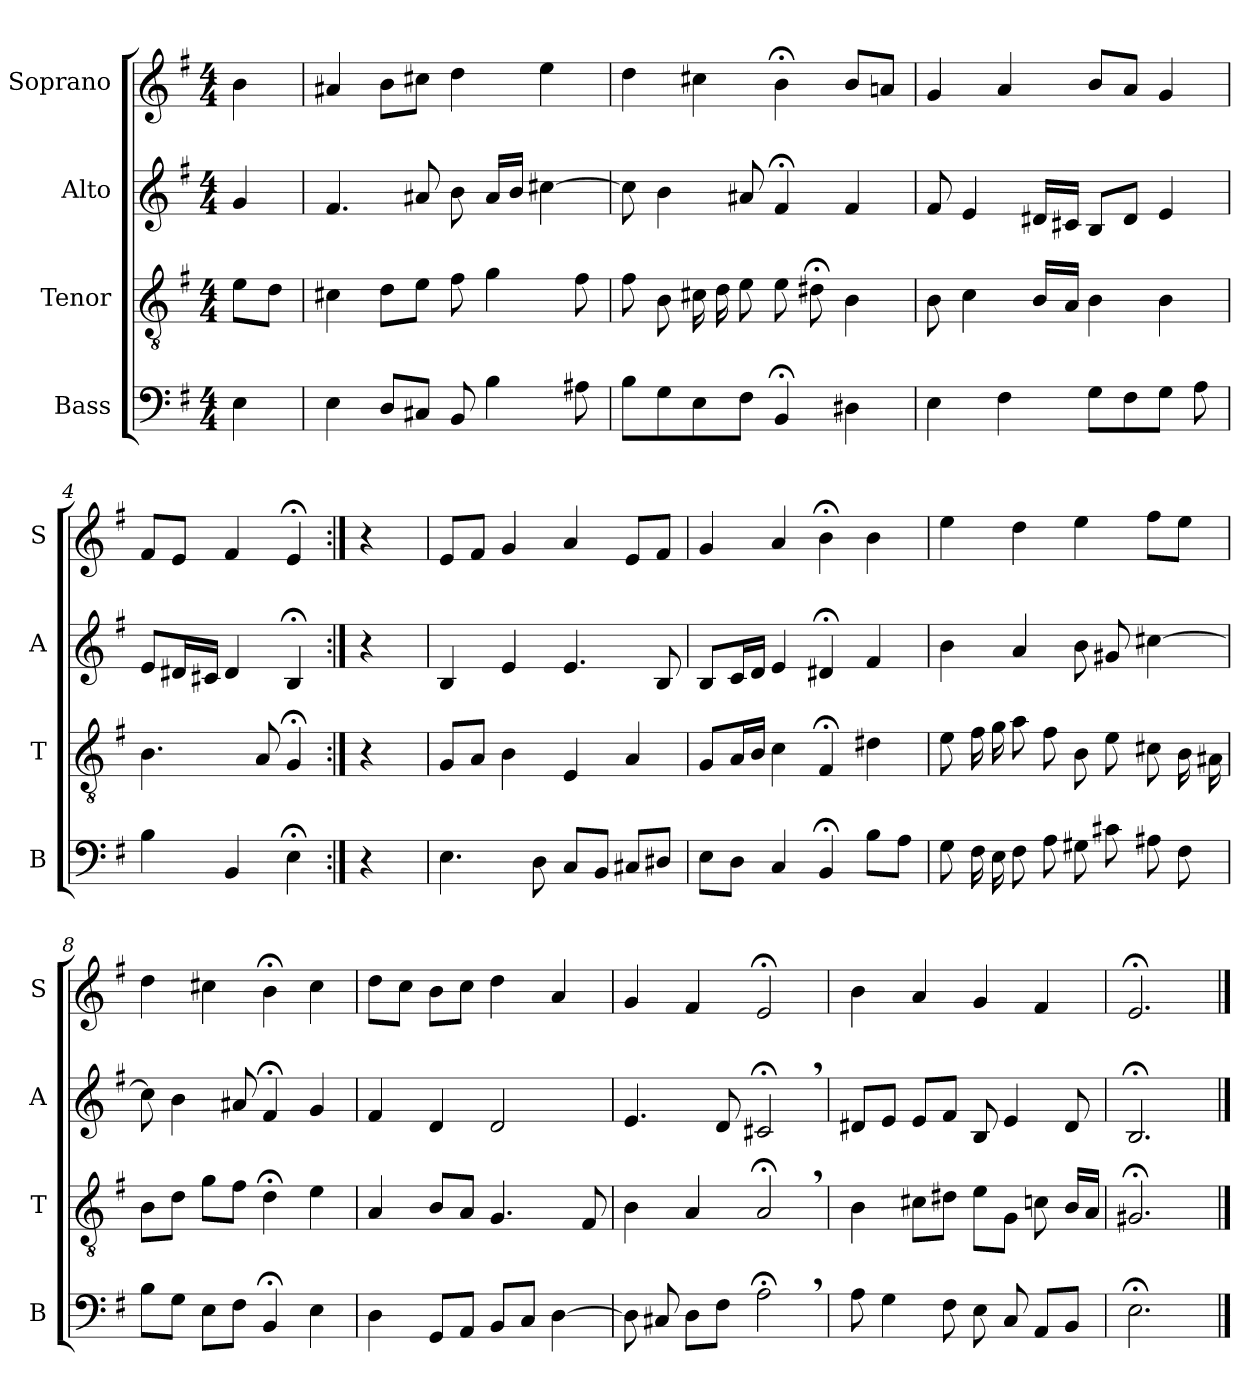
**kern	**kern	**kern	**kern
*part4	*part3	*part2	*part1
*staff4	*staff3	*staff2	*staff1
*I"Bass	*I"Tenor	*I"Alto	*I"Soprano
*I'B	*I'T	*I'A	*I'S
*clefF4	*clefGv2	*clefG2	*clefG2
*k[f#]	*k[f#]	*k[f#]	*k[f#]
*M4/4	*M4/4	*M4/4	*M4/4
=	=	=	=
4E\	8e\L	4g/	4b\
.	8d\J	.	.
=1	=1	=1	=1
4E\	4c#X\	4.f#/	4a#X/
8D/L	8d\L	.	8b\L
8C#X/J	8e\J	8a#X/	8cc#X\J
8BB/	8f#\	8b\	4dd\
4B\	4g\	16a#/LL	.
.	.	16b/JJ	.
.	.	[4cc#X\	4ee\
8A#X\	8f#\	.	.
=2	=2	=2	=2
8B\L	8f#\	8cc#\]	4dd\
8G\	8B\	4b\	.
8E\	16c#X\	.	4cc#X\
.	16d\	.	.
8F#\J	8e\	8a#X/	.
4BB;</	8e\	4f#;</	4b;<\
.	8d#X;<\	.	.
4D#X\	4B\	4f#/	8b/L
.	.	.	8an/J
=3	=3	=3	=3
4E\	8B\	8f#/	4g/
.	4c\	4e/	.
4F#\	.	.	4a/
.	16B/LL	16d#X/LL	.
.	16A/JJ	16c#X/JJ	.
8G\L	4B\	8B/L	8b/L
8F#\	.	8d#/J	8a/J
8G\J	4B\	4e/	4g/
8A\	.	.	.
=4	=4	=4	=4
4B\	4.B\	8e/L	8f#/L
.	.	16d#X/L	8e/J
.	.	16c#X/JJ	.
4BB/	.	4d#/	4f#/
.	8A/	.	.
4E;<\	4G;</	4B;</	4e;</
=4b:|!	=4b:|!	=4b:|!	=4b:|!
4r	4r	4r	4r
=5	=5	=5	=5
4.E\	8G/L	4B/	8e/L
.	8A/J	.	8f#/J
.	4B\	4e/	4g/
8D\	.	.	.
8C/L	4E/	4.e/	4a/
8BB/J	.	.	.
8C#X/L	4A/	.	8e/L
8D#X/J	.	8B/	8f#/J
=6	=6	=6	=6
8E\L	8G/L	8B/L	4g/
8D\J	16A/L	16c/L	.
.	16B/JJ	16d/JJ	.
4C/	4c\	4e/	4a/
4BB;</	4F#;</	4d#X;</	4b;<\
8B\L	4d#X\	4f#/	4b\
8A\J	.	.	.
=7	=7	=7	=7
8G\	8e\	4b\	4ee\
16F#\	16f#\	.	.
16E\	16g\	.	.
8F#\	8a\	4a/	4dd\
8A\	8f#\	.	.
8G#X\	8B\	8b\	4ee\
8c#X\	8e\	8g#X/	.
8A#X\	8c#X\	[4cc#X\	8ff#\L
8F#\	16B\	.	8ee\J
.	16A#X\	.	.
=8	=8	=8	=8
8B\L	8B\L	8cc#\]	4dd\
8G\J	8d\J	4b\	.
8E\L	8g\L	.	4cc#X\
8F#\J	8f#\J	8a#X/	.
4BB;</	4d;<\	4f#;</	4b;<\
4E\	4e\	4g/	4cc#\
=9	=9	=9	=9
4D\	4A/	4f#/	8dd\L
.	.	.	8cc\J
8GG/L	8B/L	4d/	8b\L
8AA/J	8A/J	.	8cc\J
8BB/L	4.G/	2d/	4dd\
8C/J	.	.	.
[4D\	.	.	4a/
.	8F#/	.	.
=10	=10	=10	=10
8D\]	4B\	4.e/	4g/
8C#X/	.	.	.
8D\L	4A/	.	4f#/
8F#\J	.	8d/	.
2A;<,\	2A;<,/	2c#X;<,/	2e;</
=11	=11	=11	=11
8A\	4B\	8d#X/L	4b\
4G\	.	8e/J	.
.	8c#X\L	8e/L	4a/
8F#\	8d#X\J	8f#/J	.
8E\	8e\L	8B/	4g/
8C/	8G\J	4e/	.
8AA/L	8cn\	.	4f#/
8BB/J	16B/LL	8d#/	.
.	16A/JJ	.	.
=12	=12	=12	=12
2.E;<\	2.G#X;</	2.B;</	2.e;</
==	==	==	==
*-	*-	*-	*-
